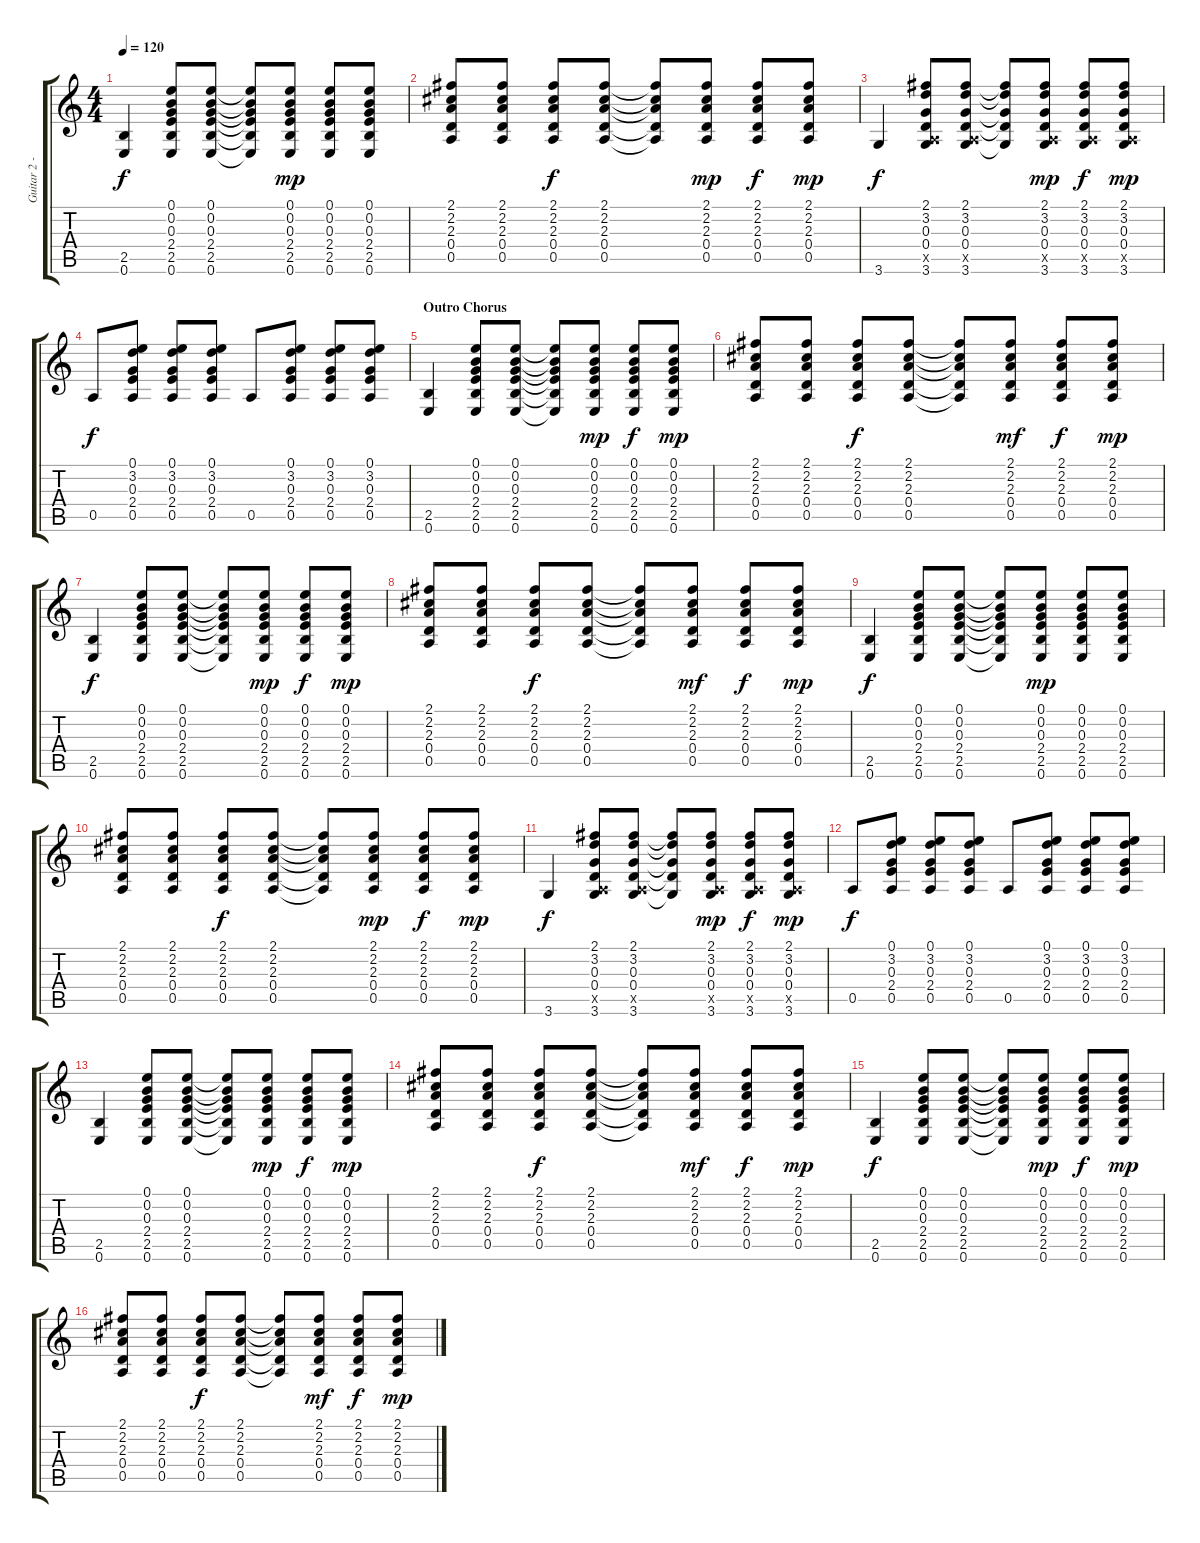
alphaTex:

\track ("Guitar 2 - Michelle Branch" "Guitar 2 -") {instrument acousticguitarnylon}
\staff {score tabs}
\tuning (E4 B3 G3 D3 A2 E2) {hide}
\ts (4 4)
\tempo 120
\clef g2
\ks c
(2.5 0.6).4{dy f} (0.1 0.2 0.3 2.4 2.5 0.6).8 (0.1 0.2 0.3 2.4 2.5 0.6).8 (0.1{t} 0.2{t} 0.3{t} 2.4{t} 2.5{t} 0.6{t}).8 (0.1 0.2 0.3 2.4 2.5 0.6).8{dy mp} (0.1 0.2 0.3 2.4 2.5 0.6).8 (0.1 0.2 0.3 2.4 2.5 0.6).8 |
(2.1 2.2 2.3 0.4 0.5).8 (2.1 2.2 2.3 0.4 0.5).8 (2.1 2.2 2.3 0.4 0.5).8{dy f} (2.1 2.2 2.3 0.4 0.5).8 (2.1{t} 2.2{t} 2.3{t} 0.4{t} 0.5{t}).8 (2.1 2.2 2.3 0.4 0.5).8{dy mp} (2.1 2.2 2.3 0.4 0.5).8{dy f} (2.1 2.2 2.3 0.4 0.5).8{dy mp} |
3.6.4{dy f} (2.1 3.2 0.3 0.4 0.5{x} 3.6).8 (2.1 3.2 0.3 0.4 0.5{x} 3.6).8 (2.1{t} 3.2{t} 0.3{t} 0.4{t} 3.6{t}).8 (2.1 3.2 0.3 0.4 0.5{x} 3.6).8{dy mp} (2.1 3.2 0.3 0.4 0.5{x} 3.6).8{dy f} (2.1 3.2 0.3 0.4 0.5{x} 3.6).8{dy mp} |
0.5.8{dy f} (0.1 3.2 0.3 2.4 0.5).8 (0.1 3.2 0.3 2.4 0.5).8 (0.1 3.2 0.3 2.4 0.5).8 0.5.8 (0.1 3.2 0.3 2.4 0.5).8 (0.1 3.2 0.3 2.4 0.5).8 (0.1 3.2 0.3 2.4 0.5).8 |
\section ("" "Outro Chorus")
(2.5 0.6).4 (0.1 0.2 0.3 2.4 2.5 0.6).8 (0.1 0.2 0.3 2.4 2.5 0.6).8 (0.1{t} 0.2{t} 0.3{t} 2.4{t} 2.5{t} 0.6{t}).8 (0.1 0.2 0.3 2.4 2.5 0.6).8{dy mp} (0.1 0.2 0.3 2.4 2.5 0.6).8{dy f} (0.1 0.2 0.3 2.4 2.5 0.6).8{dy mp} |
(2.1 2.2 2.3 0.4 0.5).8 (2.1 2.2 2.3 0.4 0.5).8 (2.1 2.2 2.3 0.4 0.5).8{dy f} (2.1 2.2 2.3 0.4 0.5).8 (2.1{t} 2.2{t} 2.3{t} 0.4{t} 0.5{t}).8 (2.1 2.2 2.3 0.4 0.5).8{dy mf} (2.1 2.2 2.3 0.4 0.5).8{dy f} (2.1 2.2 2.3 0.4 0.5).8{dy mp} |
(2.5 0.6).4{dy f} (0.1 0.2 0.3 2.4 2.5 0.6).8 (0.1 0.2 0.3 2.4 2.5 0.6).8 (0.1{t} 0.2{t} 0.3{t} 2.4{t} 2.5{t} 0.6{t}).8 (0.1 0.2 0.3 2.4 2.5 0.6).8{dy mp} (0.1 0.2 0.3 2.4 2.5 0.6).8{dy f} (0.1 0.2 0.3 2.4 2.5 0.6).8{dy mp} |
(2.1 2.2 2.3 0.4 0.5).8 (2.1 2.2 2.3 0.4 0.5).8 (2.1 2.2 2.3 0.4 0.5).8{dy f} (2.1 2.2 2.3 0.4 0.5).8 (2.1{t} 2.2{t} 2.3{t} 0.4{t} 0.5{t}).8 (2.1 2.2 2.3 0.4 0.5).8{dy mf} (2.1 2.2 2.3 0.4 0.5).8{dy f} (2.1 2.2 2.3 0.4 0.5).8{dy mp} |
(2.5 0.6).4{dy f} (0.1 0.2 0.3 2.4 2.5 0.6).8 (0.1 0.2 0.3 2.4 2.5 0.6).8 (0.1{t} 0.2{t} 0.3{t} 2.4{t} 2.5{t} 0.6{t}).8 (0.1 0.2 0.3 2.4 2.5 0.6).8{dy mp} (0.1 0.2 0.3 2.4 2.5 0.6).8 (0.1 0.2 0.3 2.4 2.5 0.6).8 |
(2.1 2.2 2.3 0.4 0.5).8 (2.1 2.2 2.3 0.4 0.5).8 (2.1 2.2 2.3 0.4 0.5).8{dy f} (2.1 2.2 2.3 0.4 0.5).8 (2.1{t} 2.2{t} 2.3{t} 0.4{t} 0.5{t}).8 (2.1 2.2 2.3 0.4 0.5).8{dy mp} (2.1 2.2 2.3 0.4 0.5).8{dy f} (2.1 2.2 2.3 0.4 0.5).8{dy mp} |
3.6.4{dy f} (2.1 3.2 0.3 0.4 0.5{x} 3.6).8 (2.1 3.2 0.3 0.4 0.5{x} 3.6).8 (2.1{t} 3.2{t} 0.3{t} 0.4{t} 3.6{t}).8 (2.1 3.2 0.3 0.4 0.5{x} 3.6).8{dy mp} (2.1 3.2 0.3 0.4 0.5{x} 3.6).8{dy f} (2.1 3.2 0.3 0.4 0.5{x} 3.6).8{dy mp} |
0.5.8{dy f} (0.1 3.2 0.3 2.4 0.5).8 (0.1 3.2 0.3 2.4 0.5).8 (0.1 3.2 0.3 2.4 0.5).8 0.5.8 (0.1 3.2 0.3 2.4 0.5).8 (0.1 3.2 0.3 2.4 0.5).8 (0.1 3.2 0.3 2.4 0.5).8 |
(2.5 0.6).4 (0.1 0.2 0.3 2.4 2.5 0.6).8 (0.1 0.2 0.3 2.4 2.5 0.6).8 (0.1{t} 0.2{t} 0.3{t} 2.4{t} 2.5{t} 0.6{t}).8 (0.1 0.2 0.3 2.4 2.5 0.6).8{dy mp} (0.1 0.2 0.3 2.4 2.5 0.6).8{dy f} (0.1 0.2 0.3 2.4 2.5 0.6).8{dy mp} |
(2.1 2.2 2.3 0.4 0.5).8 (2.1 2.2 2.3 0.4 0.5).8 (2.1 2.2 2.3 0.4 0.5).8{dy f} (2.1 2.2 2.3 0.4 0.5).8 (2.1{t} 2.2{t} 2.3{t} 0.4{t} 0.5{t}).8 (2.1 2.2 2.3 0.4 0.5).8{dy mf} (2.1 2.2 2.3 0.4 0.5).8{dy f} (2.1 2.2 2.3 0.4 0.5).8{dy mp} |
(2.5 0.6).4{dy f} (0.1 0.2 0.3 2.4 2.5 0.6).8 (0.1 0.2 0.3 2.4 2.5 0.6).8 (0.1{t} 0.2{t} 0.3{t} 2.4{t} 2.5{t} 0.6{t}).8 (0.1 0.2 0.3 2.4 2.5 0.6).8{dy mp} (0.1 0.2 0.3 2.4 2.5 0.6).8{dy f} (0.1 0.2 0.3 2.4 2.5 0.6).8{dy mp} |
(2.1 2.2 2.3 0.4 0.5).8 (2.1 2.2 2.3 0.4 0.5).8 (2.1 2.2 2.3 0.4 0.5).8{dy f} (2.1 2.2 2.3 0.4 0.5).8 (2.1{t} 2.2{t} 2.3{t} 0.4{t} 0.5{t}).8 (2.1 2.2 2.3 0.4 0.5).8{dy mf} (2.1 2.2 2.3 0.4 0.5).8{dy f} (2.1 2.2 2.3 0.4 0.5).8{dy mp}
